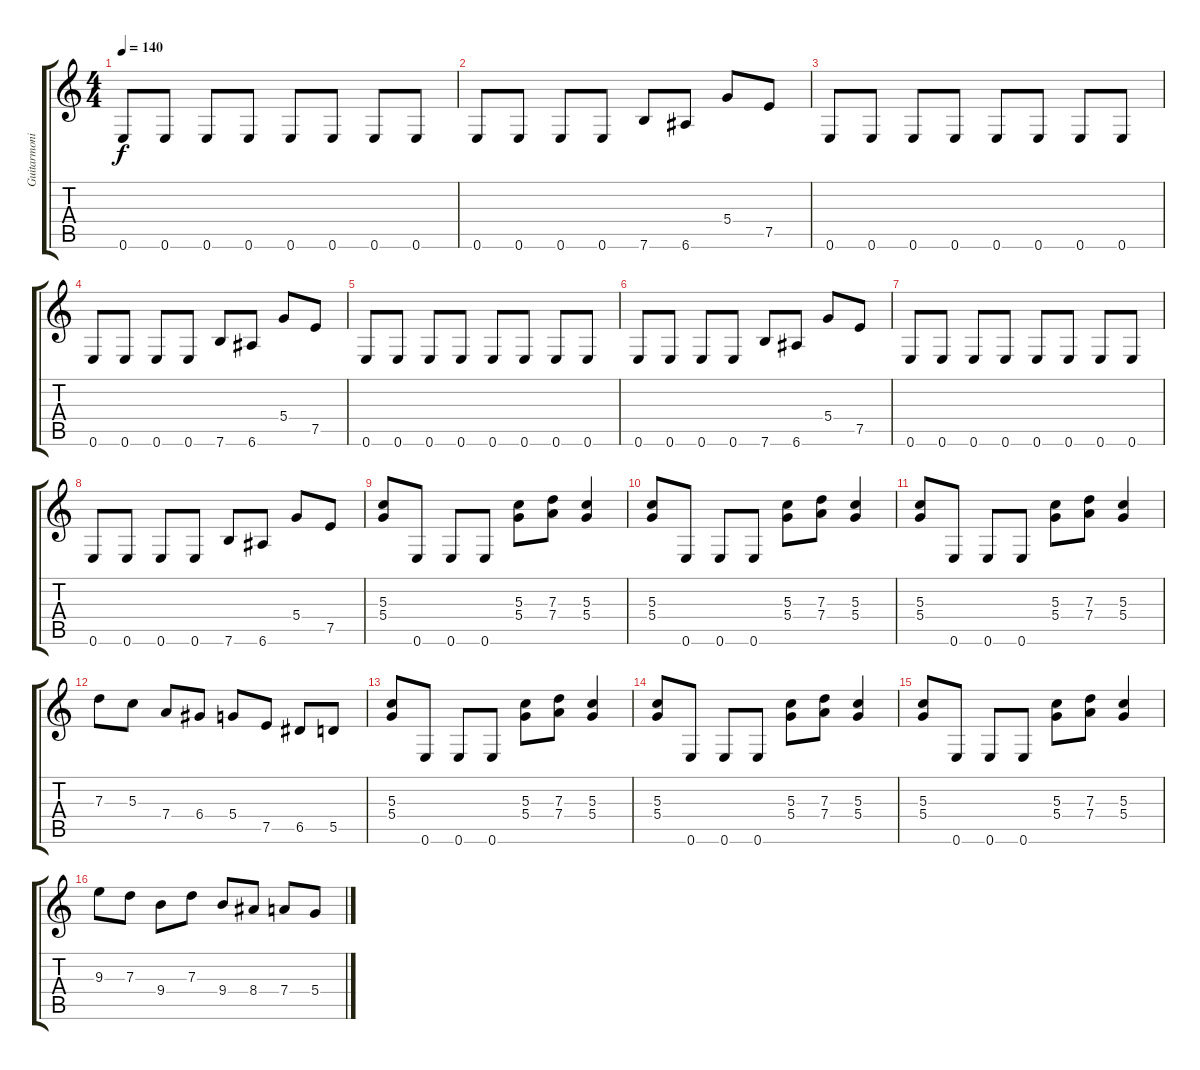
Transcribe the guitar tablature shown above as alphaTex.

\track ("Guitarmonics" "Guitarmoni") {instrument overdrivenguitar}
\staff {score tabs}
\tuning (E4 B3 G3 D3 A2 E2) {hide}
\ts (4 4)
\tempo 140
\clef g2
\ks c
0.6.8{dy f} 0.6.8 0.6.8 0.6.8 0.6.8 0.6.8 0.6.8 0.6.8 |
0.6.8 0.6.8 0.6.8 0.6.8 7.6.8 6.6.8 5.4.8 7.5.8 |
0.6.8 0.6.8 0.6.8 0.6.8 0.6.8 0.6.8 0.6.8 0.6.8 |
0.6.8 0.6.8 0.6.8 0.6.8 7.6.8 6.6.8 5.4.8 7.5.8 |
0.6.8 0.6.8 0.6.8 0.6.8 0.6.8 0.6.8 0.6.8 0.6.8 |
0.6.8 0.6.8 0.6.8 0.6.8 7.6.8 6.6.8 5.4.8 7.5.8 |
0.6.8 0.6.8 0.6.8 0.6.8 0.6.8 0.6.8 0.6.8 0.6.8 |
0.6.8 0.6.8 0.6.8 0.6.8 7.6.8 6.6.8 5.4.8 7.5.8 |
(5.3 5.4).8 0.6.8 0.6.8 0.6.8 (5.3 5.4).8 (7.3 7.4).8 (5.3 5.4).4 |
(5.3 5.4).8 0.6.8 0.6.8 0.6.8 (5.3 5.4).8 (7.3 7.4).8 (5.3 5.4).4 |
(5.3 5.4).8 0.6.8 0.6.8 0.6.8 (5.3 5.4).8 (7.3 7.4).8 (5.3 5.4).4 |
7.3.8 5.3.8 7.4.8 6.4.8 5.4.8 7.5.8 6.5.8 5.5.8 |
(5.3 5.4).8 0.6.8 0.6.8 0.6.8 (5.3 5.4).8 (7.3 7.4).8 (5.3 5.4).4 |
(5.3 5.4).8 0.6.8 0.6.8 0.6.8 (5.3 5.4).8 (7.3 7.4).8 (5.3 5.4).4 |
(5.3 5.4).8 0.6.8 0.6.8 0.6.8 (5.3 5.4).8 (7.3 7.4).8 (5.3 5.4).4 |
9.3.8 7.3.8 9.4.8 7.3.8 9.4.8 8.4.8 7.4.8 5.4.8
